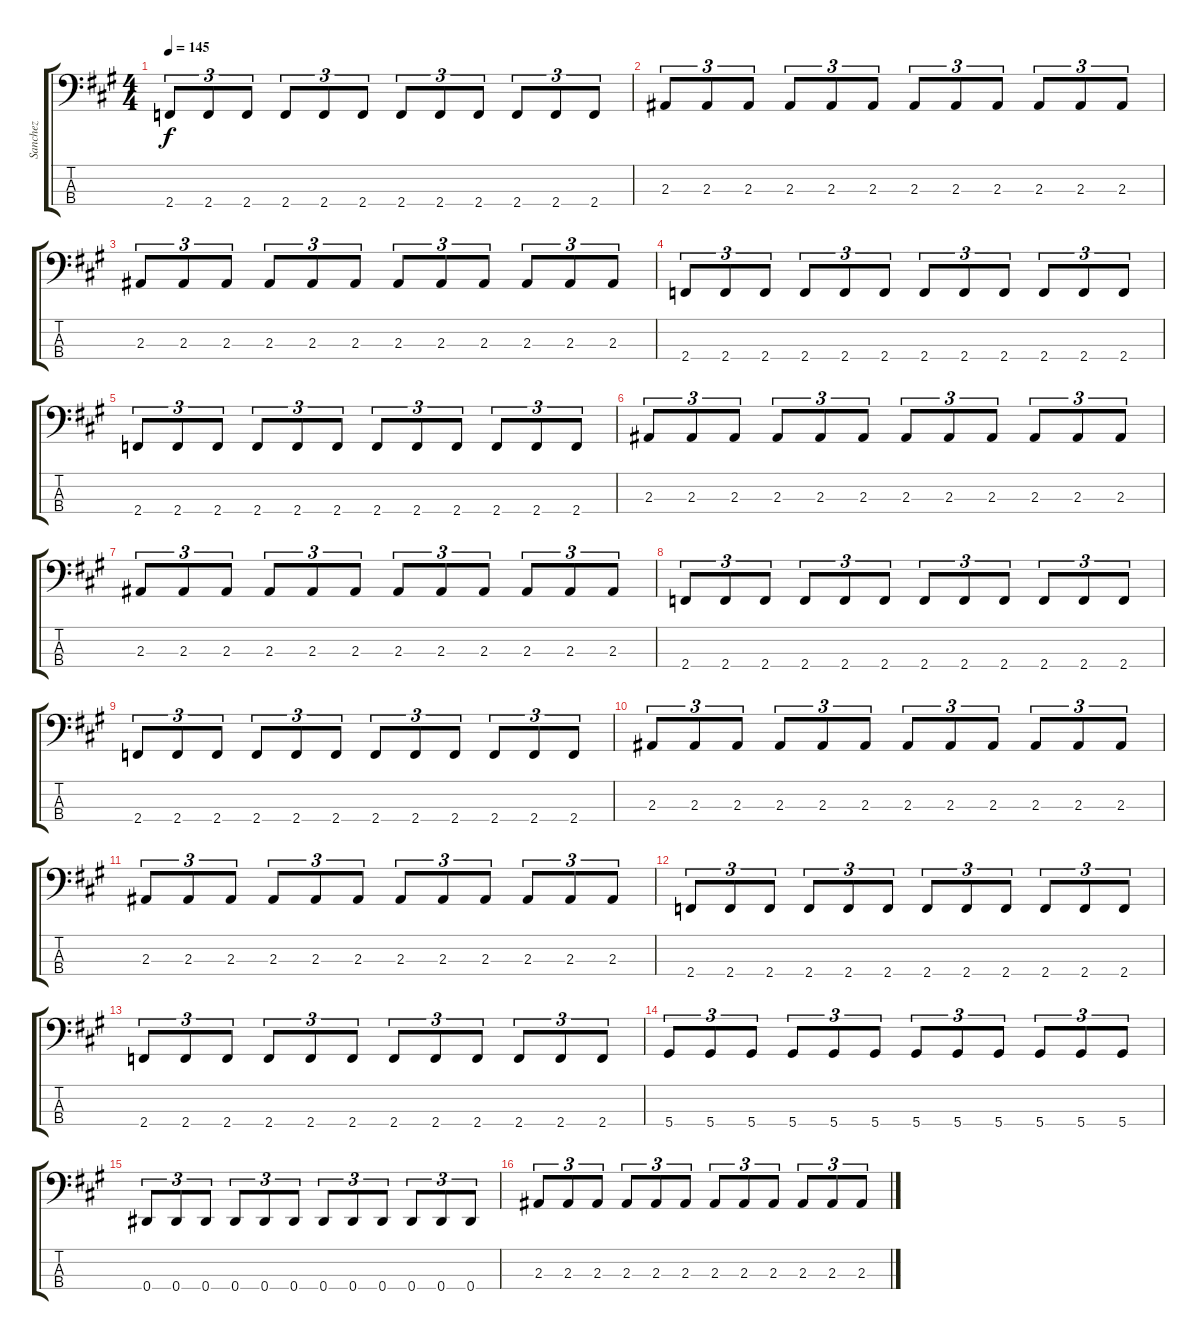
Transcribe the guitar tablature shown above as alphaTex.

\track ("Sanchez" "Sanchez") {instrument electricbassfinger}
\staff {score tabs}
\tuning (Gb2 Db2 Ab1 Eb1) {hide}
\ts (4 4)
\tempo 145
\clef f4
\ks f#minor
2.4.8{tu (3 2) dy f} 2.4.8{tu (3 2)} 2.4.8{tu (3 2)} 2.4.8{tu (3 2)} 2.4.8{tu (3 2)} 2.4.8{tu (3 2)} 2.4.8{tu (3 2)} 2.4.8{tu (3 2)} 2.4.8{tu (3 2)} 2.4.8{tu (3 2)} 2.4.8{tu (3 2)} 2.4.8{tu (3 2)} |
2.3.8{tu (3 2)} 2.3.8{tu (3 2)} 2.3.8{tu (3 2)} 2.3.8{tu (3 2)} 2.3.8{tu (3 2)} 2.3.8{tu (3 2)} 2.3.8{tu (3 2)} 2.3.8{tu (3 2)} 2.3.8{tu (3 2)} 2.3.8{tu (3 2)} 2.3.8{tu (3 2)} 2.3.8{tu (3 2)} |
2.3.8{tu (3 2)} 2.3.8{tu (3 2)} 2.3.8{tu (3 2)} 2.3.8{tu (3 2)} 2.3.8{tu (3 2)} 2.3.8{tu (3 2)} 2.3.8{tu (3 2)} 2.3.8{tu (3 2)} 2.3.8{tu (3 2)} 2.3.8{tu (3 2)} 2.3.8{tu (3 2)} 2.3.8{tu (3 2)} |
2.4.8{tu (3 2)} 2.4.8{tu (3 2)} 2.4.8{tu (3 2)} 2.4.8{tu (3 2)} 2.4.8{tu (3 2)} 2.4.8{tu (3 2)} 2.4.8{tu (3 2)} 2.4.8{tu (3 2)} 2.4.8{tu (3 2)} 2.4.8{tu (3 2)} 2.4.8{tu (3 2)} 2.4.8{tu (3 2)} |
2.4.8{tu (3 2)} 2.4.8{tu (3 2)} 2.4.8{tu (3 2)} 2.4.8{tu (3 2)} 2.4.8{tu (3 2)} 2.4.8{tu (3 2)} 2.4.8{tu (3 2)} 2.4.8{tu (3 2)} 2.4.8{tu (3 2)} 2.4.8{tu (3 2)} 2.4.8{tu (3 2)} 2.4.8{tu (3 2)} |
2.3.8{tu (3 2)} 2.3.8{tu (3 2)} 2.3.8{tu (3 2)} 2.3.8{tu (3 2)} 2.3.8{tu (3 2)} 2.3.8{tu (3 2)} 2.3.8{tu (3 2)} 2.3.8{tu (3 2)} 2.3.8{tu (3 2)} 2.3.8{tu (3 2)} 2.3.8{tu (3 2)} 2.3.8{tu (3 2)} |
2.3.8{tu (3 2)} 2.3.8{tu (3 2)} 2.3.8{tu (3 2)} 2.3.8{tu (3 2)} 2.3.8{tu (3 2)} 2.3.8{tu (3 2)} 2.3.8{tu (3 2)} 2.3.8{tu (3 2)} 2.3.8{tu (3 2)} 2.3.8{tu (3 2)} 2.3.8{tu (3 2)} 2.3.8{tu (3 2)} |
2.4.8{tu (3 2)} 2.4.8{tu (3 2)} 2.4.8{tu (3 2)} 2.4.8{tu (3 2)} 2.4.8{tu (3 2)} 2.4.8{tu (3 2)} 2.4.8{tu (3 2)} 2.4.8{tu (3 2)} 2.4.8{tu (3 2)} 2.4.8{tu (3 2)} 2.4.8{tu (3 2)} 2.4.8{tu (3 2)} |
2.4.8{tu (3 2)} 2.4.8{tu (3 2)} 2.4.8{tu (3 2)} 2.4.8{tu (3 2)} 2.4.8{tu (3 2)} 2.4.8{tu (3 2)} 2.4.8{tu (3 2)} 2.4.8{tu (3 2)} 2.4.8{tu (3 2)} 2.4.8{tu (3 2)} 2.4.8{tu (3 2)} 2.4.8{tu (3 2)} |
2.3.8{tu (3 2)} 2.3.8{tu (3 2)} 2.3.8{tu (3 2)} 2.3.8{tu (3 2)} 2.3.8{tu (3 2)} 2.3.8{tu (3 2)} 2.3.8{tu (3 2)} 2.3.8{tu (3 2)} 2.3.8{tu (3 2)} 2.3.8{tu (3 2)} 2.3.8{tu (3 2)} 2.3.8{tu (3 2)} |
2.3.8{tu (3 2)} 2.3.8{tu (3 2)} 2.3.8{tu (3 2)} 2.3.8{tu (3 2)} 2.3.8{tu (3 2)} 2.3.8{tu (3 2)} 2.3.8{tu (3 2)} 2.3.8{tu (3 2)} 2.3.8{tu (3 2)} 2.3.8{tu (3 2)} 2.3.8{tu (3 2)} 2.3.8{tu (3 2)} |
2.4.8{tu (3 2)} 2.4.8{tu (3 2)} 2.4.8{tu (3 2)} 2.4.8{tu (3 2)} 2.4.8{tu (3 2)} 2.4.8{tu (3 2)} 2.4.8{tu (3 2)} 2.4.8{tu (3 2)} 2.4.8{tu (3 2)} 2.4.8{tu (3 2)} 2.4.8{tu (3 2)} 2.4.8{tu (3 2)} |
2.4.8{tu (3 2)} 2.4.8{tu (3 2)} 2.4.8{tu (3 2)} 2.4.8{tu (3 2)} 2.4.8{tu (3 2)} 2.4.8{tu (3 2)} 2.4.8{tu (3 2)} 2.4.8{tu (3 2)} 2.4.8{tu (3 2)} 2.4.8{tu (3 2)} 2.4.8{tu (3 2)} 2.4.8{tu (3 2)} |
5.4.8{tu (3 2)} 5.4.8{tu (3 2)} 5.4.8{tu (3 2)} 5.4.8{tu (3 2)} 5.4.8{tu (3 2)} 5.4.8{tu (3 2)} 5.4.8{tu (3 2)} 5.4.8{tu (3 2)} 5.4.8{tu (3 2)} 5.4.8{tu (3 2)} 5.4.8{tu (3 2)} 5.4.8{tu (3 2)} |
0.4.8{tu (3 2)} 0.4.8{tu (3 2)} 0.4.8{tu (3 2)} 0.4.8{tu (3 2)} 0.4.8{tu (3 2)} 0.4.8{tu (3 2)} 0.4.8{tu (3 2)} 0.4.8{tu (3 2)} 0.4.8{tu (3 2)} 0.4.8{tu (3 2)} 0.4.8{tu (3 2)} 0.4.8{tu (3 2)} |
2.3.8{tu (3 2)} 2.3.8{tu (3 2)} 2.3.8{tu (3 2)} 2.3.8{tu (3 2)} 2.3.8{tu (3 2)} 2.3.8{tu (3 2)} 2.3.8{tu (3 2)} 2.3.8{tu (3 2)} 2.3.8{tu (3 2)} 2.3.8{tu (3 2)} 2.3.8{tu (3 2)} 2.3.8{tu (3 2)}
